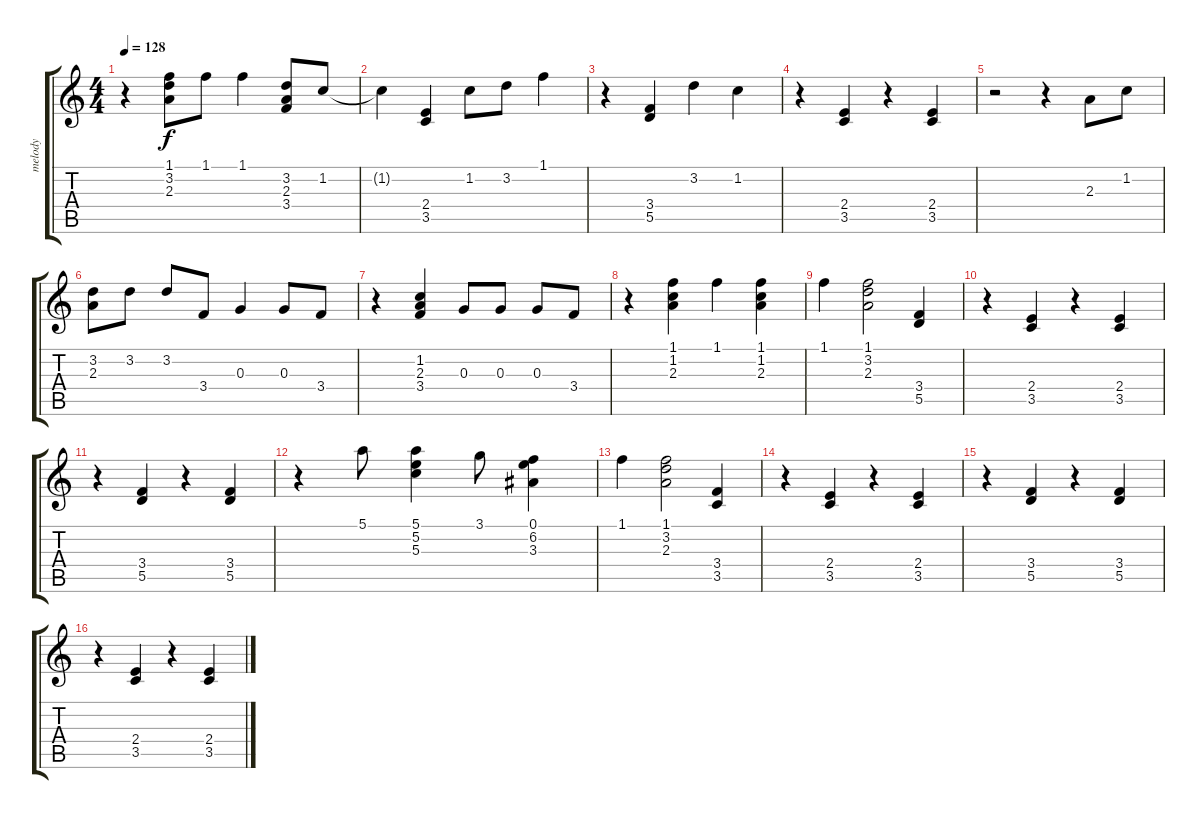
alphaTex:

\track ("melody" "melody") {instrument acousticguitarsteel}
\staff {score tabs}
\tuning (E4 B3 G3 D3 A2 E2) {hide}
\ts (4 4)
\tempo 128
\clef g2
\ks c
r.4{dy f} (1.1 3.2 2.3).8 1.1.8 1.1.4 (3.2 2.3 3.4).8 1.2.8 |
1.2{t}.4 (2.4 3.5).4 1.2.8 3.2.8 1.1.4 |
r.4 (3.4 5.5).4 3.2.4 1.2.4 |
r.4 (2.4 3.5).4 r.4 (2.4 3.5).4 |
r.2 r.4 2.3.8 1.2.8 |
(3.2 2.3).8 3.2.8 3.2.8 3.4.8 0.3.4 0.3.8 3.4.8 |
r.4 (1.2 2.3 3.4).4 0.3.8 0.3.8 0.3.8 3.4.8 |
r.4 (1.1 1.2 2.3).4 1.1.4 (1.1 1.2 2.3).4 |
1.1.4 (1.1 3.2 2.3).2 (3.4 5.5).4 |
r.4 (2.4 3.5).4 r.4 (2.4 3.5).4 |
r.4 (3.4 5.5).4 r.4 (3.4 5.5).4 |
r.4 5.1.8 (5.1 5.2 5.3).4 3.1.8 (0.1 6.2 3.3).4 |
1.1.4 (1.1 3.2 2.3).2 (3.4 3.5).4 |
r.4 (2.4 3.5).4 r.4 (2.4 3.5).4 |
r.4 (3.4 5.5).4 r.4 (3.4 5.5).4 |
r.4 (2.4 3.5).4 r.4 (2.4 3.5).4
